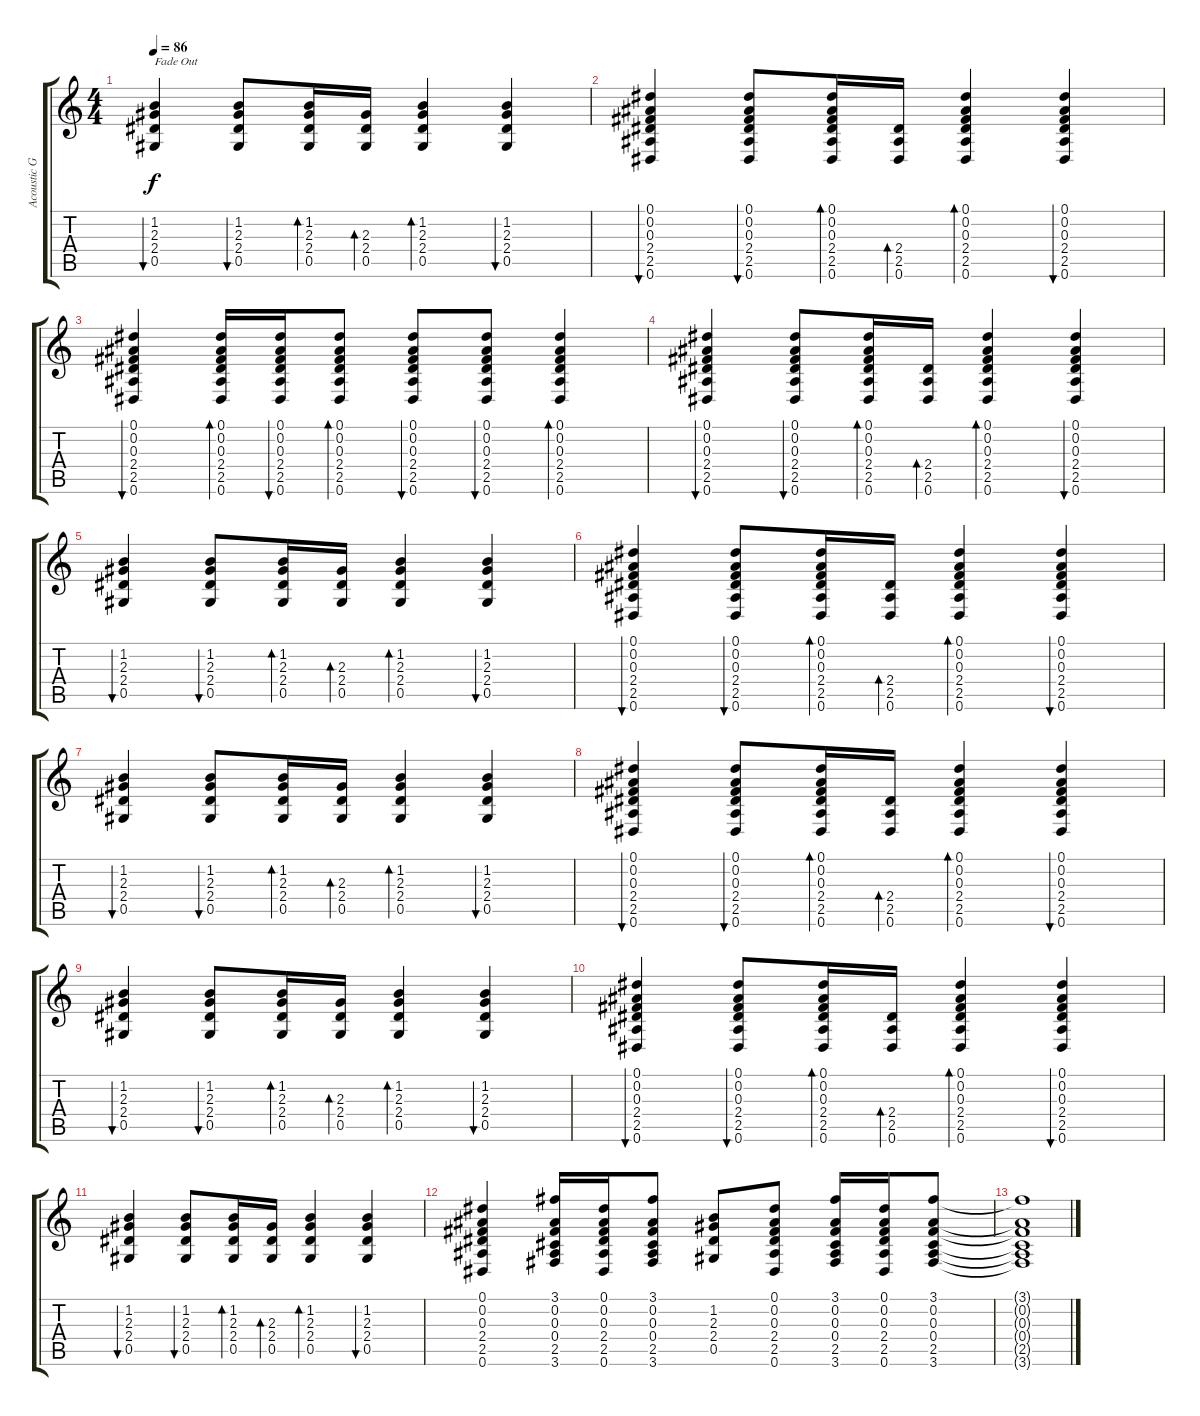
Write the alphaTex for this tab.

\track ("Acoustic Gtr.I 12-string" "Acoustic G") {instrument acousticguitarsteel}
\staff {score tabs}
\tuning (Eb4 Bb3 Gb3 Db3 Ab2 Eb2) {hide}
\ts (4 4)
\tempo 86
\clef g2
\ks c
(1.2 2.3 2.4 0.5).4{bu 60 txt "Fade Out" dy f volume 15} (1.2 2.3 2.4 0.5).8{bu 60} (1.2 2.3 2.4 0.5).16{bd 60} (2.3 2.4 0.5).16{bd 60} (1.2 2.3 2.4 0.5).4{bd 60} (1.2 2.3 2.4 0.5).4{bu 60} |
(0.1 0.2 0.3 2.4 2.5 0.6).4{bu 60 volume 13} (0.1 0.2 0.3 2.4 2.5 0.6).8{bu 60} (0.1 0.2 0.3 2.4 2.5 0.6).16{bd 60} (2.4 2.5 0.6).16{bd 60} (0.1 0.2 0.3 2.4 2.5 0.6).4{bd 60} (0.1 0.2 0.3 2.4 2.5 0.6).4{bu 60} |
(0.1 0.2 0.3 2.4 2.5 0.6).4{bu 60 volume 12} (0.1 0.2 0.3 2.4 2.5 0.6).16{bd 60} (0.1 0.2 0.3 2.4 2.5 0.6).16{bu 60} (0.1 0.2 0.3 2.4 2.5 0.6).8{bd 60} (0.1 0.2 0.3 2.4 2.5 0.6).8{bu 60} (0.1 0.2 0.3 2.4 2.5 0.6).8{bu 60} (0.1 0.2 0.3 2.4 2.5 0.6).4{bd 60} |
(0.1 0.2 0.3 2.4 2.5 0.6).4{bu 60 volume 11} (0.1 0.2 0.3 2.4 2.5 0.6).8{bu 60} (0.1 0.2 0.3 2.4 2.5 0.6).16{bd 60} (2.4 2.5 0.6).16{bd 60} (0.1 0.2 0.3 2.4 2.5 0.6).4{bd 60} (0.1 0.2 0.3 2.4 2.5 0.6).4{bu 60} |
(1.2 2.3 2.4 0.5).4{bu 60 volume 10} (1.2 2.3 2.4 0.5).8{bu 60} (1.2 2.3 2.4 0.5).16{bd 60} (2.3 2.4 0.5).16{bd 60} (1.2 2.3 2.4 0.5).4{bd 60} (1.2 2.3 2.4 0.5).4{bu 60} |
(0.1 0.2 0.3 2.4 2.5 0.6).4{bu 60 volume 9} (0.1 0.2 0.3 2.4 2.5 0.6).8{bu 60} (0.1 0.2 0.3 2.4 2.5 0.6).16{bd 60} (2.4 2.5 0.6).16{bd 60} (0.1 0.2 0.3 2.4 2.5 0.6).4{bd 60} (0.1 0.2 0.3 2.4 2.5 0.6).4{bu 60} |
(1.2 2.3 2.4 0.5).4{bu 60 volume 8} (1.2 2.3 2.4 0.5).8{bu 60} (1.2 2.3 2.4 0.5).16{bd 60} (2.3 2.4 0.5).16{bd 60} (1.2 2.3 2.4 0.5).4{bd 60} (1.2 2.3 2.4 0.5).4{bu 60} |
(0.1 0.2 0.3 2.4 2.5 0.6).4{bu 60 volume 6} (0.1 0.2 0.3 2.4 2.5 0.6).8{bu 60} (0.1 0.2 0.3 2.4 2.5 0.6).16{bd 60} (2.4 2.5 0.6).16{bd 60} (0.1 0.2 0.3 2.4 2.5 0.6).4{bd 60} (0.1 0.2 0.3 2.4 2.5 0.6).4{bu 60} |
(1.2 2.3 2.4 0.5).4{bu 60 volume 5} (1.2 2.3 2.4 0.5).8{bu 60} (1.2 2.3 2.4 0.5).16{bd 60} (2.3 2.4 0.5).16{bd 60} (1.2 2.3 2.4 0.5).4{bd 60} (1.2 2.3 2.4 0.5).4{bu 60} |
(0.1 0.2 0.3 2.4 2.5 0.6).4{bu 60 volume 4} (0.1 0.2 0.3 2.4 2.5 0.6).8{bu 60} (0.1 0.2 0.3 2.4 2.5 0.6).16{bd 60} (2.4 2.5 0.6).16{bd 60} (0.1 0.2 0.3 2.4 2.5 0.6).4{bd 60} (0.1 0.2 0.3 2.4 2.5 0.6).4{bu 60} |
(1.2 2.3 2.4 0.5).4{bu 60 volume 3} (1.2 2.3 2.4 0.5).8{bu 60} (1.2 2.3 2.4 0.5).16{bd 60} (2.3 2.4 0.5).16{bd 60} (1.2 2.3 2.4 0.5).4{bd 60} (1.2 2.3 2.4 0.5).4{bu 60} |
(0.1 0.2 0.3 2.4 2.5 0.6).4{volume 2} (3.1 0.2 0.3 0.4 2.5 3.6).16 (0.1 0.2 0.3 2.4 2.5 0.6).16 (3.1 0.2 0.3 0.4 2.5 3.6).8 (1.2 2.3 2.4 0.5).8 (0.1 0.2 0.3 2.4 2.5 0.6).8 (3.1 0.2 0.3 0.4 2.5 3.6).16 (0.1 0.2 0.3 2.4 2.5 0.6).16 (3.1 0.2 0.3 0.4 2.5 3.6).8 |
(3.1{t} 0.2{t} 0.3{t} 0.4{t} 2.5{t} 3.6{t}).1{volume 1}
